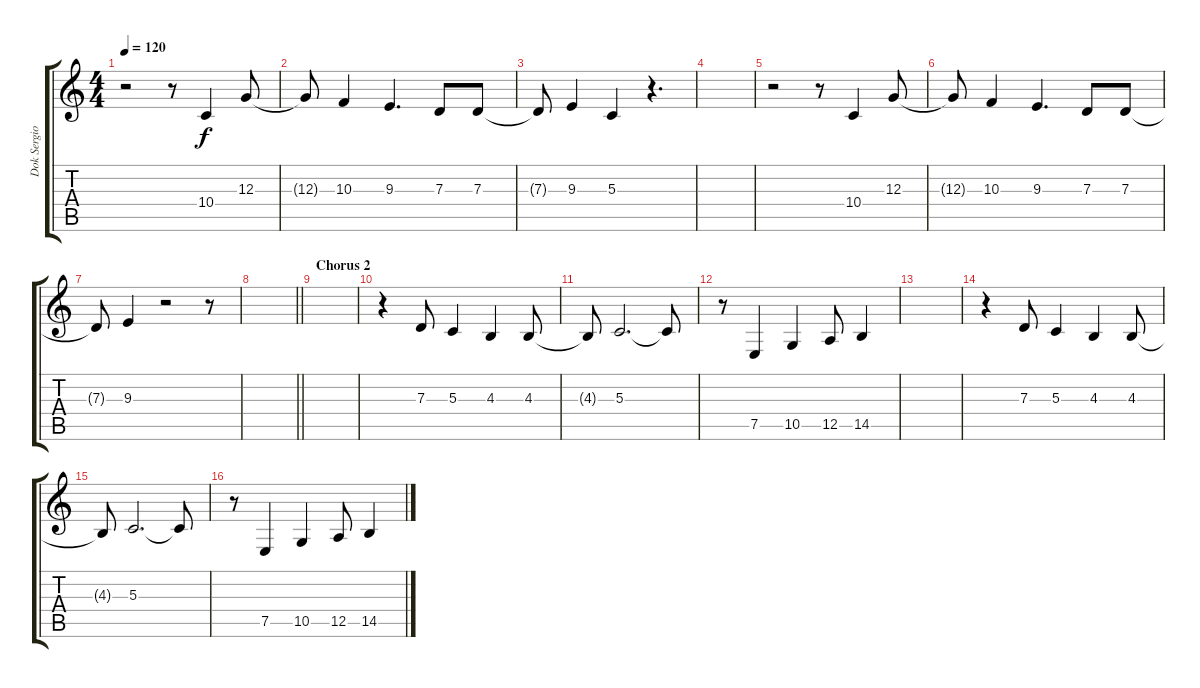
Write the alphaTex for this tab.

\track ("Dok Sergio/Vocal" "Dok Sergio") {instrument sopranosax}
\staff {score tabs}
\tuning (E4 B3 G3 D3 A2 E2) {hide}
\ts (4 4)
\tempo 120
\clef g2
\ks c
r.2{dy f} r.8 10.4.4 12.3.8 |
12.3{t}.8 10.3.4 9.3.4{d} 7.3.8 7.3.8 |
7.3{t}.8 9.3.4 5.3.4 r.4{d} |
|
r.2 r.8 10.4.4 12.3.8 |
12.3{t}.8 10.3.4 9.3.4{d} 7.3.8 7.3.8 |
7.3{t}.8 9.3.4 r.2 r.8 |
\barLineRight lightlight
|
\section ("" "Chorus 2")
|
r.4 7.3.8 5.3.4 4.3.4 4.3.8 |
4.3{t}.8 5.3.2{d} 5.3{t}.8 |
r.8 7.5.4 10.5.4 12.5.8 14.5.4 |
|
r.4 7.3.8 5.3.4 4.3.4 4.3.8 |
4.3{t}.8 5.3.2{d} 5.3{t}.8 |
r.8 7.5.4 10.5.4 12.5.8 14.5.4
